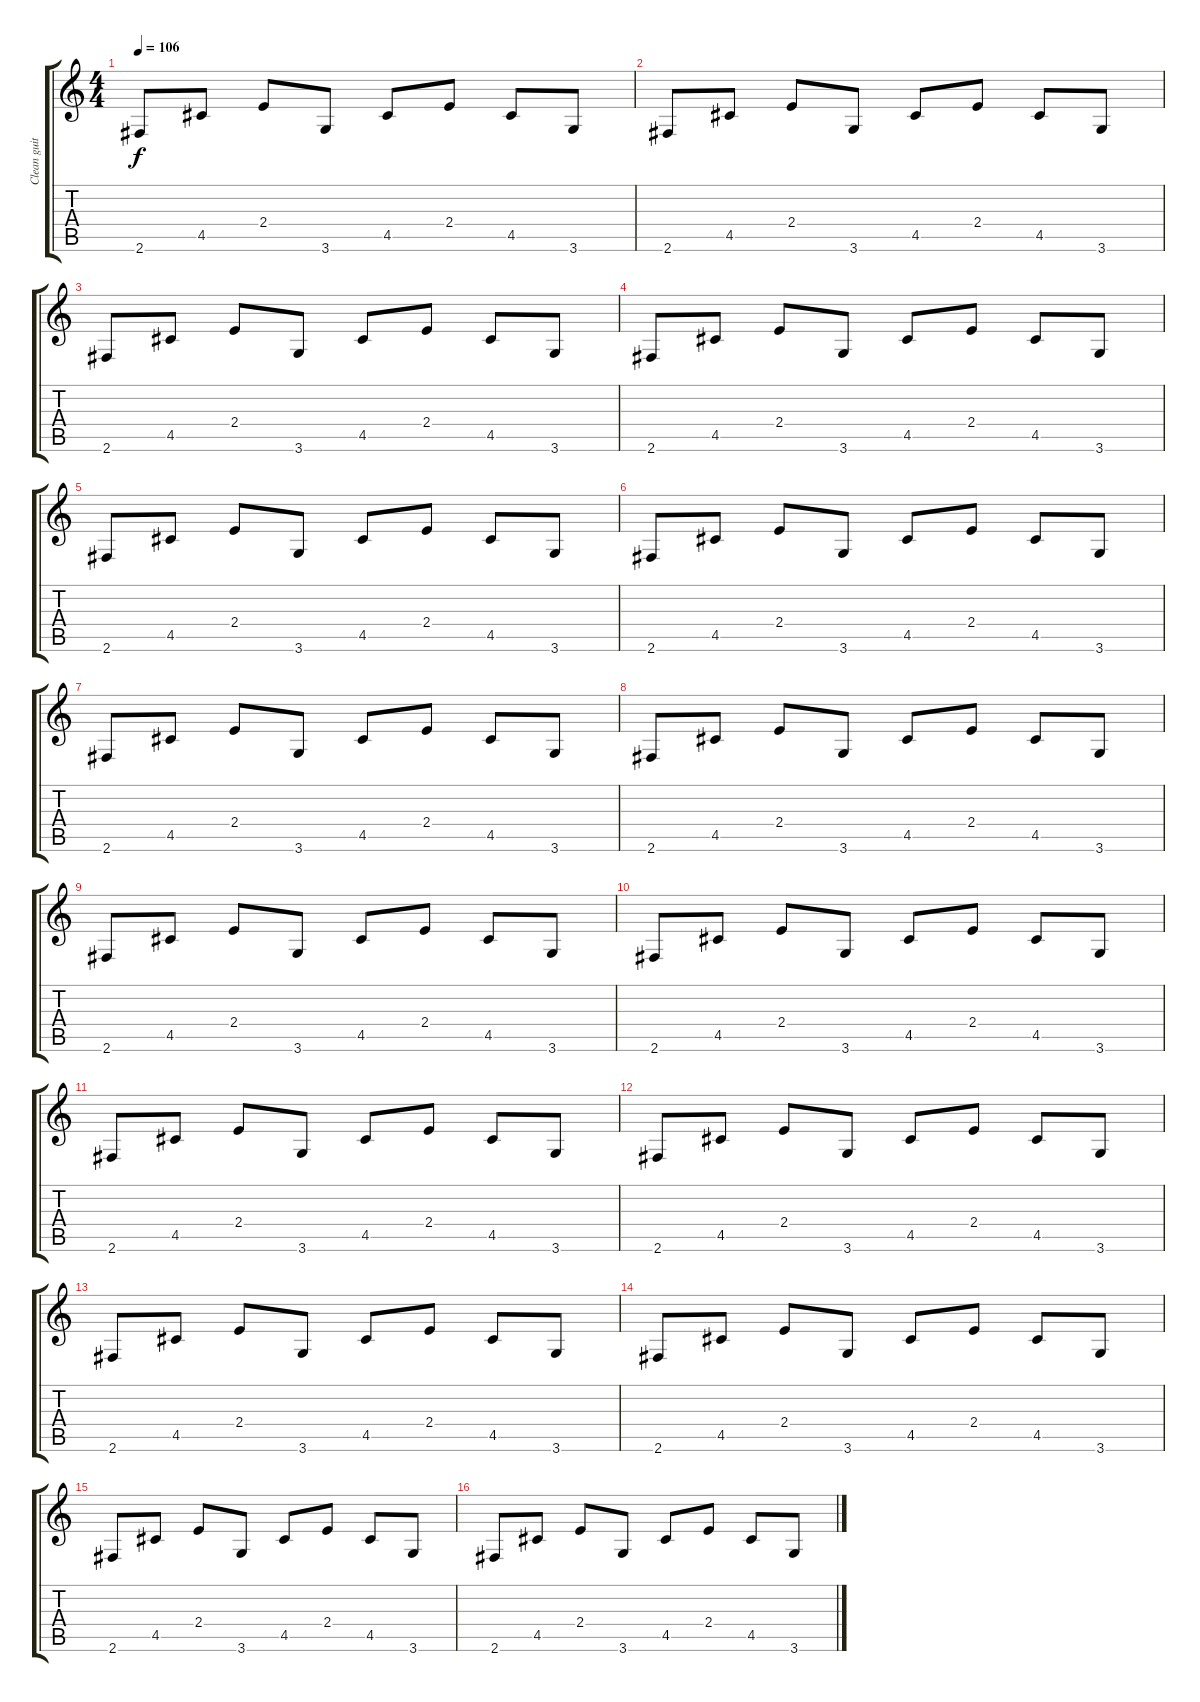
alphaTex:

\track ("Clean guitar" "Clean guit") {instrument electricguitarclean}
\staff {score tabs}
\tuning (E4 B3 G3 D3 A2 E2) {hide}
\ts (4 4)
\tempo 106
\clef g2
\ks c
2.6.8{dy f} 4.5.8 2.4.8 3.6.8 4.5.8 2.4.8 4.5.8 3.6.8 |
2.6.8 4.5.8 2.4.8 3.6.8 4.5.8 2.4.8 4.5.8 3.6.8 |
2.6.8 4.5.8 2.4.8 3.6.8 4.5.8 2.4.8 4.5.8 3.6.8 |
2.6.8 4.5.8 2.4.8 3.6.8 4.5.8 2.4.8 4.5.8 3.6.8 |
2.6.8 4.5.8 2.4.8 3.6.8 4.5.8 2.4.8 4.5.8 3.6.8 |
2.6.8 4.5.8 2.4.8 3.6.8 4.5.8 2.4.8 4.5.8 3.6.8 |
2.6.8 4.5.8 2.4.8 3.6.8 4.5.8 2.4.8 4.5.8 3.6.8 |
2.6.8 4.5.8 2.4.8 3.6.8 4.5.8 2.4.8 4.5.8 3.6.8 |
2.6.8 4.5.8 2.4.8 3.6.8 4.5.8 2.4.8 4.5.8 3.6.8 |
2.6.8 4.5.8 2.4.8 3.6.8 4.5.8 2.4.8 4.5.8 3.6.8 |
2.6.8 4.5.8 2.4.8 3.6.8 4.5.8 2.4.8 4.5.8 3.6.8 |
2.6.8 4.5.8 2.4.8 3.6.8 4.5.8 2.4.8 4.5.8 3.6.8 |
2.6.8 4.5.8 2.4.8 3.6.8 4.5.8 2.4.8 4.5.8 3.6.8 |
2.6.8 4.5.8 2.4.8 3.6.8 4.5.8 2.4.8 4.5.8 3.6.8 |
2.6.8 4.5.8 2.4.8 3.6.8 4.5.8 2.4.8 4.5.8 3.6.8 |
2.6.8 4.5.8 2.4.8 3.6.8 4.5.8 2.4.8 4.5.8 3.6.8
